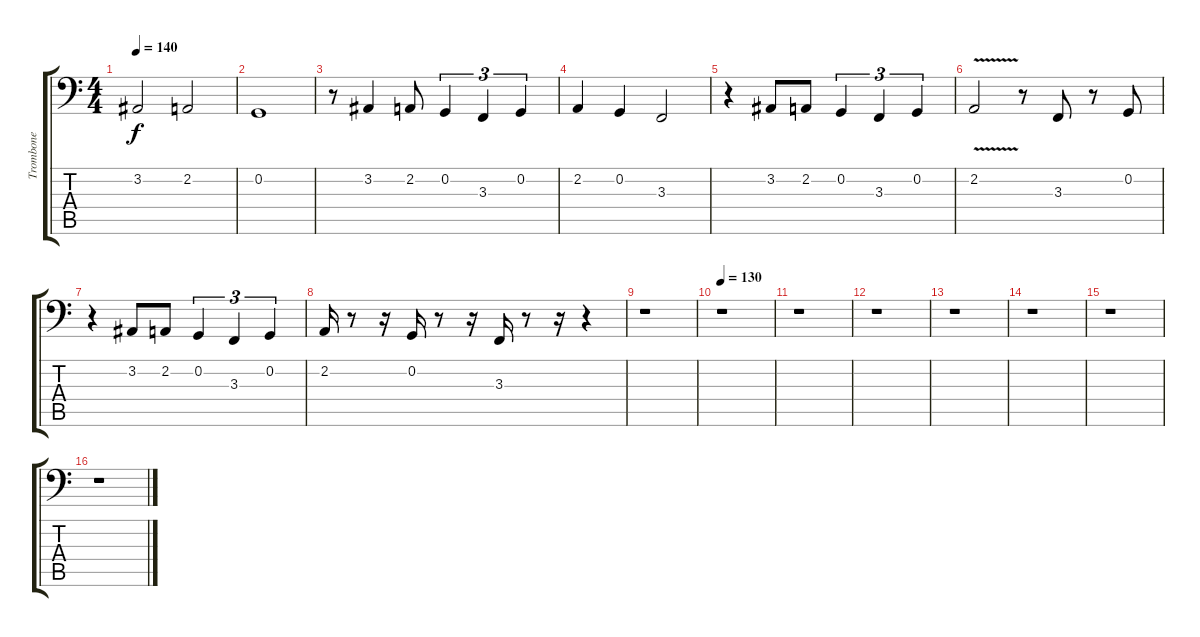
\track ("Trombone" "Trombone") {instrument trombone}
\staff {score tabs}
\tuning (C3 G2 D2 A1 E1 B0) {hide}
\ts (4 4)
\tempo 140
\clef f4
\ks c
3.2.2{dy f} 2.2.2 |
0.2.1 |
r.8 3.2.4 2.2.8 0.2.4{tu (3 2)} 3.3.4{tu (3 2)} 0.2.4{tu (3 2)} |
2.2.4 0.2.4 3.3.2 |
r.4 3.2.8 2.2.8 0.2.4{tu (3 2)} 3.3.4{tu (3 2)} 0.2.4{tu (3 2)} |
2.2{v}.2 r.8 3.3.8 r.8 0.2.8 |
r.4 3.2.8 2.2.8 0.2.4{tu (3 2)} 3.3.4{tu (3 2)} 0.2.4{tu (3 2)} |
2.2.16 r.8 r.16 0.2.16 r.8 r.16 3.3.16 r.8 r.16 r.4 |
r.1 |
\tempo 130
r.1 |
r.1 |
r.1 |
r.1 |
r.1 |
r.1 |
r.1
